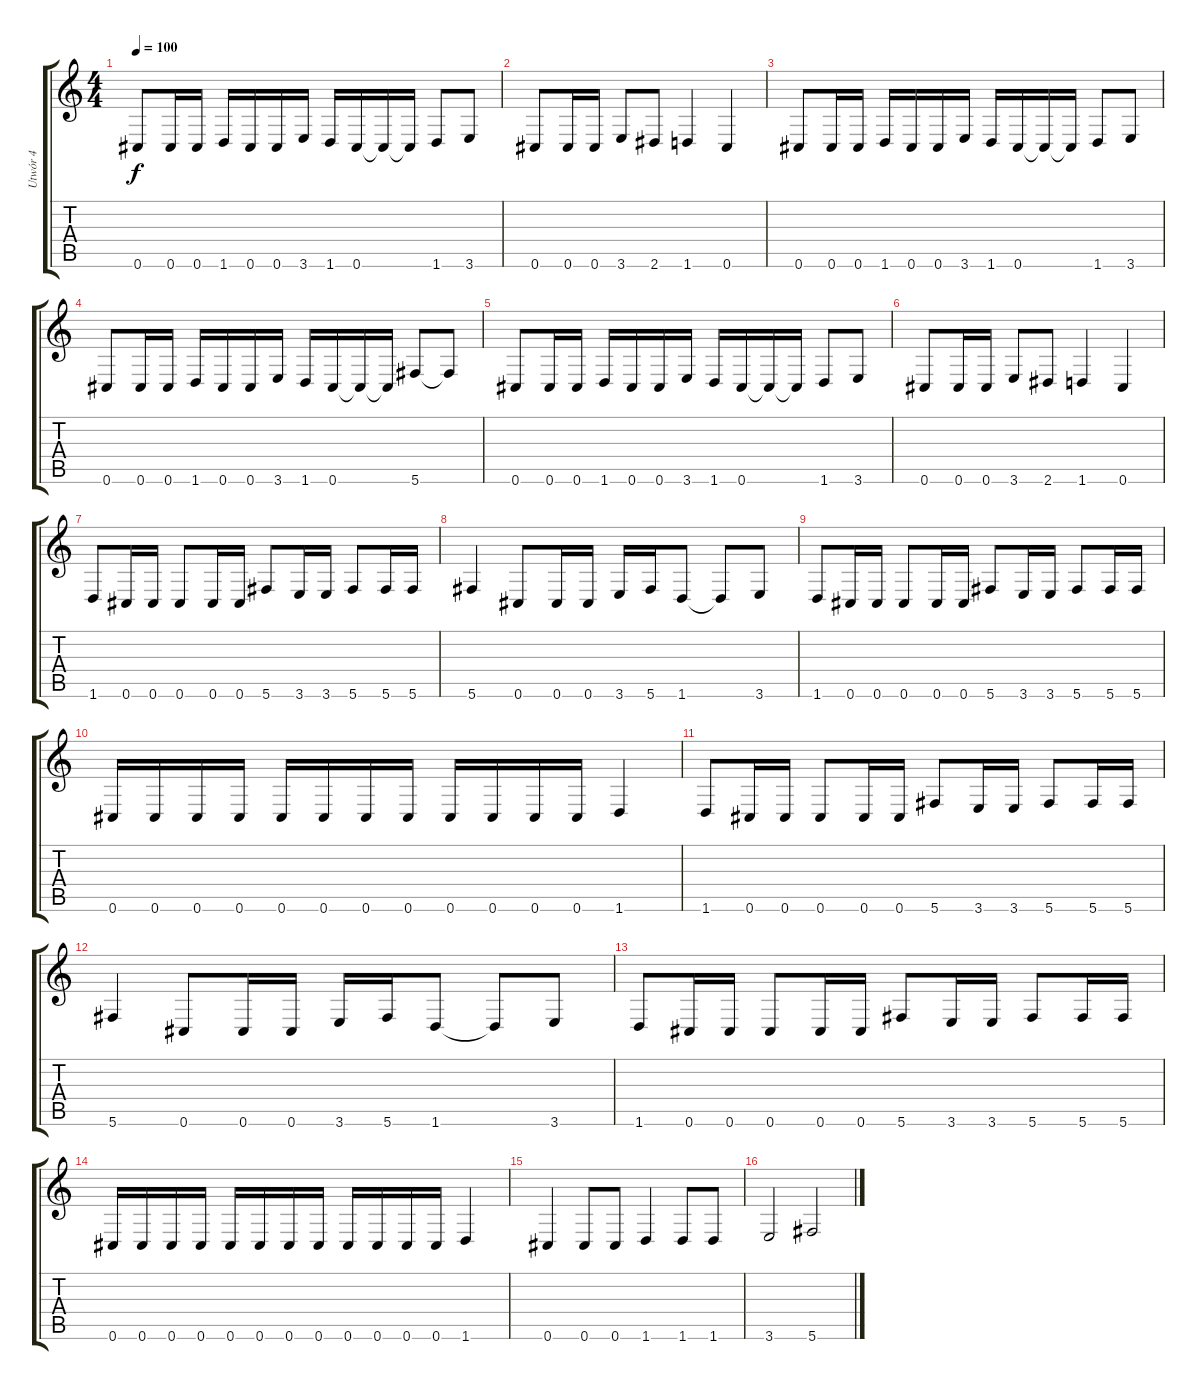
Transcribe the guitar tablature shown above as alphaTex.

\track ("Utwór 4" "Utwór 4") {instrument electricbasspick}
\staff {score tabs}
\tuning (Db4 Ab3 E3 B2 Gb2 Db2) {hide}
\ts (4 4)
\tempo 100
\clef g2
\ks c
0.6.8{dy f} 0.6.16 0.6.16 1.6.16 0.6.16 0.6.16 3.6.16 1.6.16 0.6.16 0.6{t}.16 0.6{t}.16 1.6.8 3.6.8 |
0.6.8 0.6.16 0.6.16 3.6.8 2.6.8 1.6.4 0.6.4 |
0.6.8 0.6.16 0.6.16 1.6.16 0.6.16 0.6.16 3.6.16 1.6.16 0.6.16 0.6{t}.16 0.6{t}.16 1.6.8 3.6.8 |
0.6.8 0.6.16 0.6.16 1.6.16 0.6.16 0.6.16 3.6.16 1.6.16 0.6.16 0.6{t}.16 0.6{t}.16 5.6.8 5.6{t}.8 |
0.6.8 0.6.16 0.6.16 1.6.16 0.6.16 0.6.16 3.6.16 1.6.16 0.6.16 0.6{t}.16 0.6{t}.16 1.6.8 3.6.8 |
0.6.8 0.6.16 0.6.16 3.6.8 2.6.8 1.6.4 0.6.4 |
1.6.8 0.6.16 0.6.16 0.6.8 0.6.16 0.6.16 5.6.8 3.6.16 3.6.16 5.6.8 5.6.16 5.6.16 |
5.6.4 0.6.8 0.6.16 0.6.16 3.6.16 5.6.16 1.6.8 1.6{t}.8 3.6.8 |
1.6.8 0.6.16 0.6.16 0.6.8 0.6.16 0.6.16 5.6.8 3.6.16 3.6.16 5.6.8 5.6.16 5.6.16 |
0.6.16 0.6.16 0.6.16 0.6.16 0.6.16 0.6.16 0.6.16 0.6.16 0.6.16 0.6.16 0.6.16 0.6.16 1.6.4 |
1.6.8 0.6.16 0.6.16 0.6.8 0.6.16 0.6.16 5.6.8 3.6.16 3.6.16 5.6.8 5.6.16 5.6.16 |
5.6.4 0.6.8 0.6.16 0.6.16 3.6.16 5.6.16 1.6.8 1.6{t}.8 3.6.8 |
1.6.8 0.6.16 0.6.16 0.6.8 0.6.16 0.6.16 5.6.8 3.6.16 3.6.16 5.6.8 5.6.16 5.6.16 |
0.6.16 0.6.16 0.6.16 0.6.16 0.6.16 0.6.16 0.6.16 0.6.16 0.6.16 0.6.16 0.6.16 0.6.16 1.6.4 |
0.6.4 0.6.8 0.6.8 1.6.4 1.6.8 1.6.8 |
3.6.2 5.6.2
